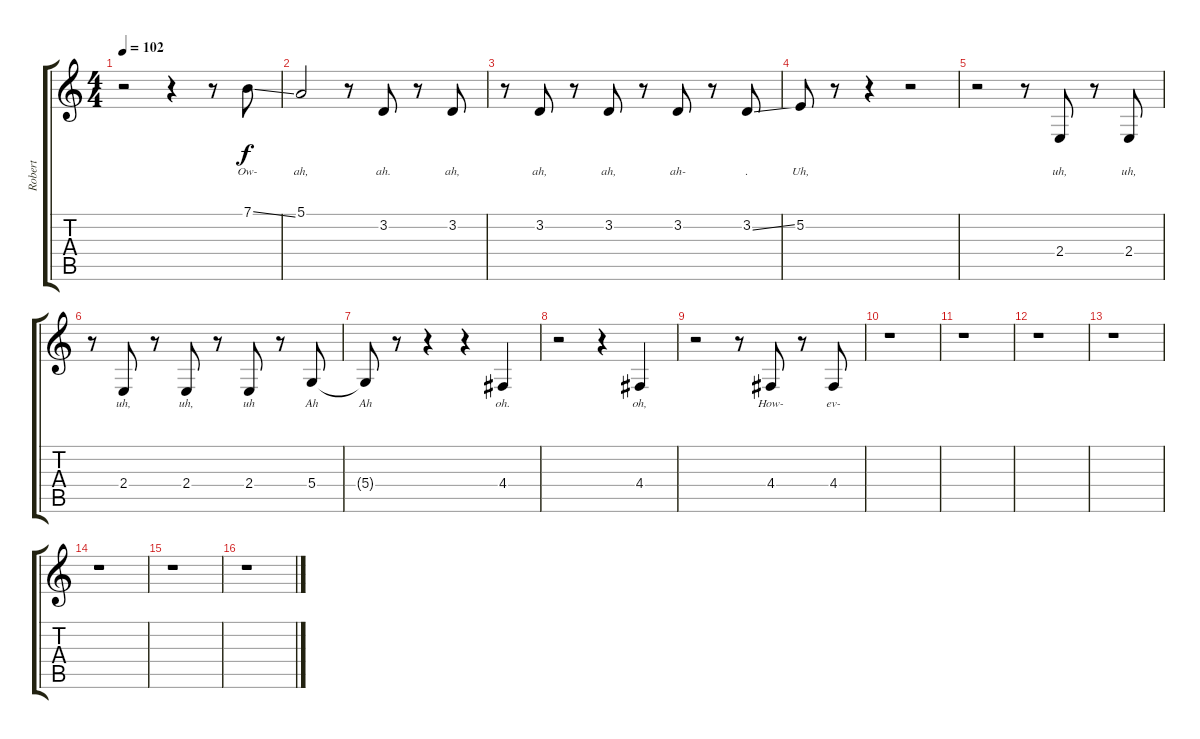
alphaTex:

\track ("Robert" "Robert") {instrument sopranosax}
\staff {score tabs}
\tuning (E4 B3 G3 D3 A2 E2) {hide}
\ts (4 4)
\tempo 102
\clef g2
\ks c
r.2{dy f instrument sopranosax} r.4 r.8 7.1{ss}.8{lyrics (0 "Ow-") lyrics (1 "") lyrics (2 "") lyrics (3 "") lyrics (4 "")} |
5.1.2{lyrics (0 "ah,") lyrics (1 "") lyrics (2 "") lyrics (3 "") lyrics (4 "")} r.8 3.2.8{lyrics (0 "ah.") lyrics (1 "") lyrics (2 "") lyrics (3 "") lyrics (4 "")} r.8 3.2.8{lyrics (0 "ah,") lyrics (1 "") lyrics (2 "") lyrics (3 "") lyrics (4 "")} |
r.8 3.2.8{lyrics (0 "ah,") lyrics (1 "") lyrics (2 "") lyrics (3 "") lyrics (4 "")} r.8 3.2.8{lyrics (0 "ah,") lyrics (1 "") lyrics (2 "") lyrics (3 "") lyrics (4 "")} r.8 3.2.8{lyrics (0 "ah-") lyrics (1 "") lyrics (2 "") lyrics (3 "") lyrics (4 "")} r.8 3.2{ss}.8{lyrics (0 ".") lyrics (1 "") lyrics (2 "") lyrics (3 "") lyrics (4 "")} |
5.2.8{lyrics (0 "Uh,") lyrics (1 "") lyrics (2 "") lyrics (3 "") lyrics (4 "")} r.8 r.4 r.2 |
r.2 r.8 2.4.8{lyrics (0 "uh,") lyrics (1 "") lyrics (2 "") lyrics (3 "") lyrics (4 "")} r.8 2.4.8{lyrics (0 "uh,") lyrics (1 "") lyrics (2 "") lyrics (3 "") lyrics (4 "")} |
r.8 2.4.8{lyrics (0 "uh,") lyrics (1 "") lyrics (2 "") lyrics (3 "") lyrics (4 "")} r.8 2.4.8{lyrics (0 "uh,") lyrics (1 "") lyrics (2 "") lyrics (3 "") lyrics (4 "")} r.8 2.4.8{lyrics (0 "uh") lyrics (1 "") lyrics (2 "") lyrics (3 "") lyrics (4 "")} r.8 5.4.8{lyrics (0 "Ah") lyrics (1 "") lyrics (2 "") lyrics (3 "") lyrics (4 "")} |
5.4{t}.8{lyrics (0 "Ah") lyrics (1 "") lyrics (2 "") lyrics (3 "") lyrics (4 "")} r.8 r.4 r.4 4.4.4{lyrics (0 "oh.") lyrics (1 "") lyrics (2 "") lyrics (3 "") lyrics (4 "")} |
r.2 r.4 4.4.4{lyrics (0 "oh,") lyrics (1 "") lyrics (2 "") lyrics (3 "") lyrics (4 "")} |
r.2 r.8 4.4.8{lyrics (0 "How-") lyrics (1 "") lyrics (2 "") lyrics (3 "") lyrics (4 "")} r.8 4.4.8{lyrics (0 "ev-") lyrics (1 "") lyrics (2 "") lyrics (3 "") lyrics (4 "")} |
r.1 |
r.1 |
r.1 |
r.1 |
r.1 |
r.1 |
r.1
